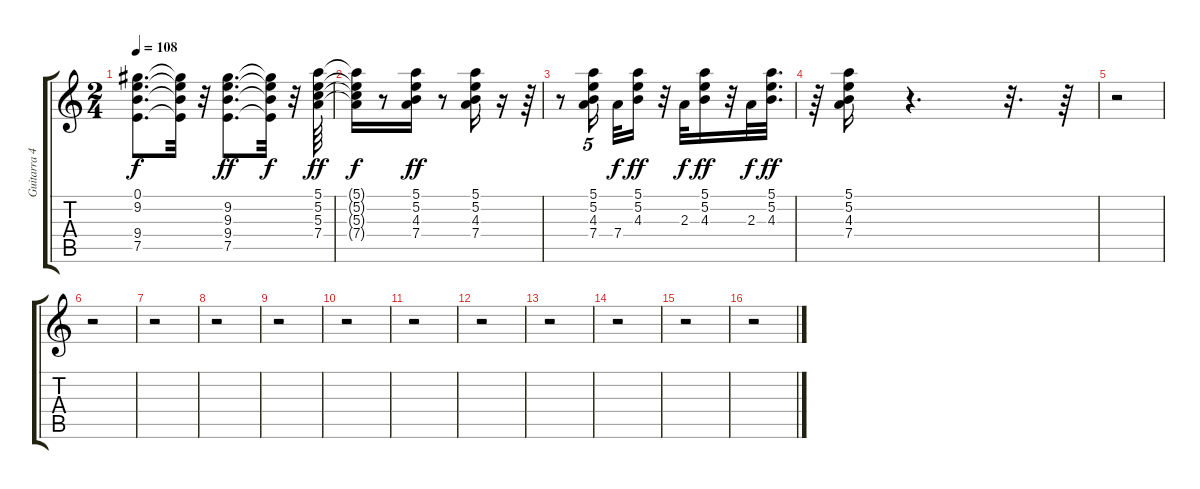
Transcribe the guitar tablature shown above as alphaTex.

\track ("Guitarra 4" "Guitarra 4") {instrument acousticguitarsteel}
\staff {score tabs}
\tuning (E4 B3 G3 D3 A2 E2) {hide}
\ts (2 4)
\tempo 108
\clef g2
\ks c
(0.1{t} 9.2{t} 9.4{t} 7.5{t}).8{d dy f} (0.1{t} 9.2{t} 9.4{t} 7.5{t}).32 r.32 (9.2 9.3 9.4 7.5).8{d dy ff} (9.2{t} 9.3{t} 9.4{t} 7.5{t}).32{dy f} r.32 (5.1 5.2 5.3 7.4).64{dy ff} |
(5.1{t} 5.2{t} 5.3{t} 7.4{t}).16{dy f} r.8 (5.1 5.2 4.3 7.4).16{dy ff} r.8 (5.1 5.2 4.3 7.4).16 r.16 r.64 |
r.8 (5.1 5.2 4.3 7.4).16{tu (5 4) beam splitsecondary} 7.4.32{dy f} (5.1 5.2 4.3).16{dy ff} r.32 2.3.32{dy f} (5.1 5.2 4.3).16{dy ff} r.32 2.3.32{dy f} (5.1 5.2 4.3).32{d dy ff} |
r.64 (5.1 5.2 4.3 7.4).16 r.4{d} r.32{d} r.64 |
r.2 |
r.2 |
r.2 |
r.2 |
r.2 |
r.2 |
r.2 |
r.2 |
r.2 |
r.2 |
r.2 |
r.2
